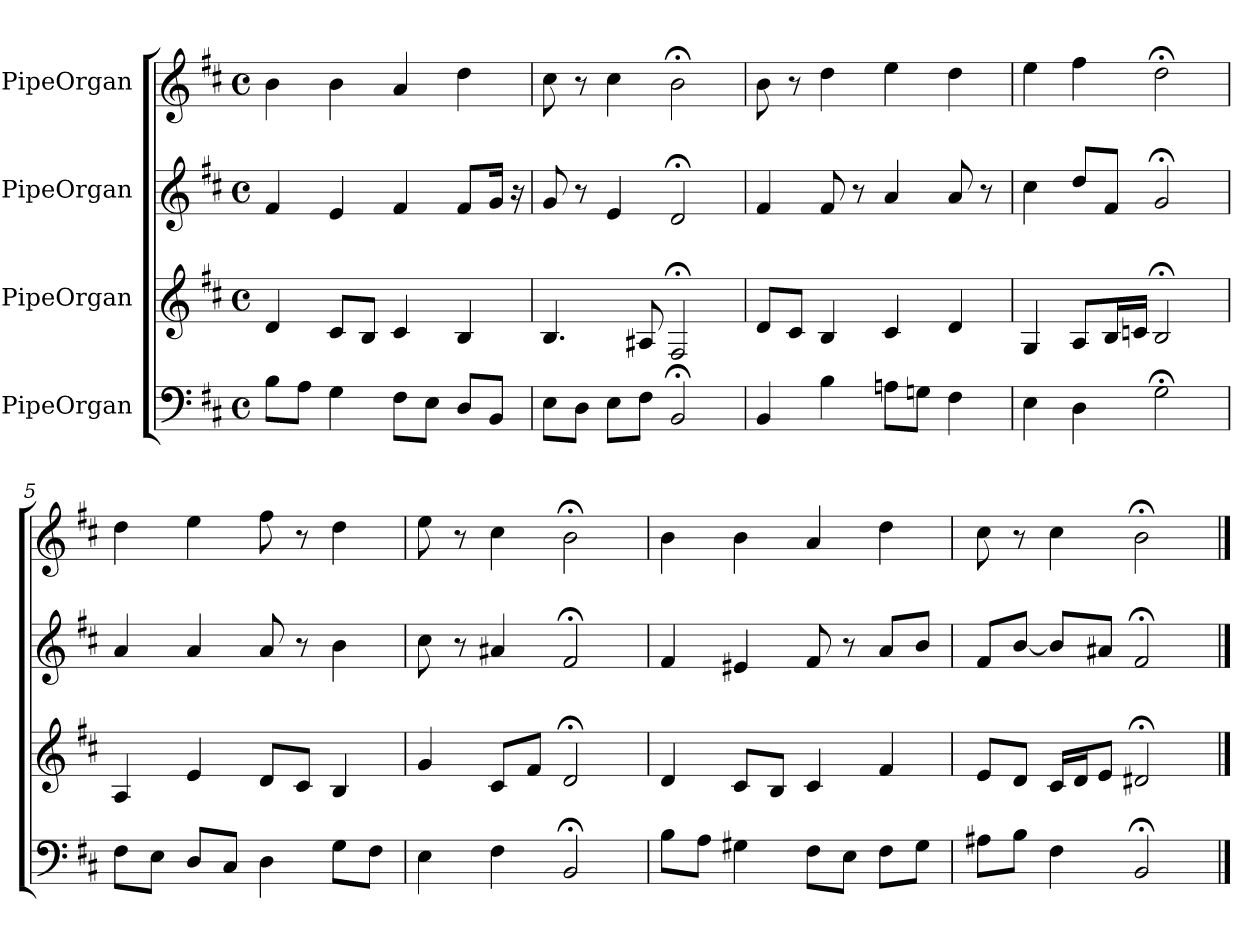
**kern	**kern	**kern	**kern
*part4	*part3	*part2	*part1
*staff4	*staff3	*staff2	*staff1
*I"PipeOrgan	*I"PipeOrgan	*I"PipeOrgan	*I"PipeOrgan
*k[f#c#]	*k[f#c#]	*k[f#c#]	*k[f#c#]
*b:	*b:	*b:	*b:
*M4/4	*M4/4	*M4/4	*M4/4
*met(c)	*met(c)	*met(c)	*met(c)
*MM60	*MM60	*MM60	*MM60
=1	=1	=1	=1
8BL	4d	4f#	4b
8AJ	.	.	.
4G	8c#L	4e	4b
.	8BJ	.	.
8F#L	4c#	4f#	4a
8EJ	.	.	.
8DL	4B	8f#L	4dd
8BBJ	.	16gJk	.
.	.	16r	.
=2	=2	=2	=2
8EL	4.B	8g	8cc#
8DJ	.	8r	8r
8EL	.	4e	4cc#
8F#J	8A#X	.	.
2BB;<	2F#;<	2d;<	2b;<
=3	=3	=3	=3
4BB	8dL	4f#	8b
.	8c#J	.	8r
4B	4B	8f#	4dd
.	.	8r	.
8AnL	4c#	4a	4ee
8GnJ	.	.	.
4F#	4d	8a	4dd
.	.	8r	.
=4	=4	=4	=4
4E	4G	4cc#	4ee
4D	8AL	8ddL	4ff#
.	16BL	8f#J	.
.	16cnJJ	.	.
2G;<	2B;<	2g;<	2dd;<
=5	=5	=5	=5
8F#L	4A	4a	4dd
8EJ	.	.	.
8DL	4e	4a	4ee
8C#J	.	.	.
4D	8dL	8a	8ff#
.	8c#J	8r	8r
8GL	4B	4b	4dd
8F#J	.	.	.
=6	=6	=6	=6
4E	4g	8cc#	8ee
.	.	8r	8r
4F#	8c#L	4a#X	4cc#
.	8f#J	.	.
2BB;<	2d;<	2f#;<	2b;<
=7	=7	=7	=7
8BL	4d	4f#	4b
8AJ	.	.	.
4G#X	8c#L	4e#X	4b
.	8BJ	.	.
8F#L	4c#	8f#	4a
8EJ	.	8r	.
8F#L	4f#	8aL	4dd
8G#J	.	8bJ	.
=8	=8	=8	=8
8A#XL	8eL	8f#L	8cc#
8BJ	8dJ	[8bJ	8r
4F#	16c#LL	8bL]	4cc#
.	16dJ	.	.
.	8eJ	8a#XJ	.
2BB;<	2d#X;<	2f#;<	2b;<
==	==	==	==
*-	*-	*-	*-
